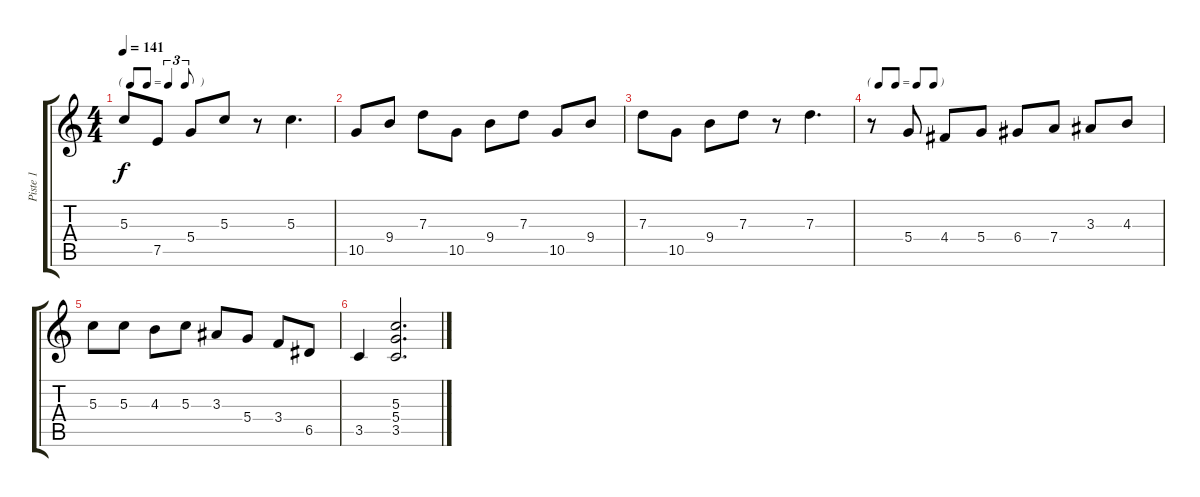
\track ("Piste 1" "Piste 1") {instrument acousticguitarsteel}
\staff {score tabs}
\tuning (E4 B3 G3 D3 A2 E2) {hide}
\ts (4 4)
\tf triplet8th
\tempo 141
\clef g2
\ks c
5.3.8{dy f} 7.5.8 5.4.8 5.3.8 r.8 5.3.4{d} |
10.5.8 9.4.8 7.3.8 10.5.8 9.4.8 7.3.8 10.5.8 9.4.8 |
7.3.8 10.5.8 9.4.8 7.3.8 r.8 7.3.4{d} |
\tf none
r.8 5.4.8 4.4.8 5.4.8 6.4.8 7.4.8 3.3.8 4.3.8 |
5.3.8 5.3.8 4.3.8 5.3.8 3.3.8 5.4.8 3.4.8 6.5.8 |
3.5.4 (5.3 5.4 3.5).2{d}
